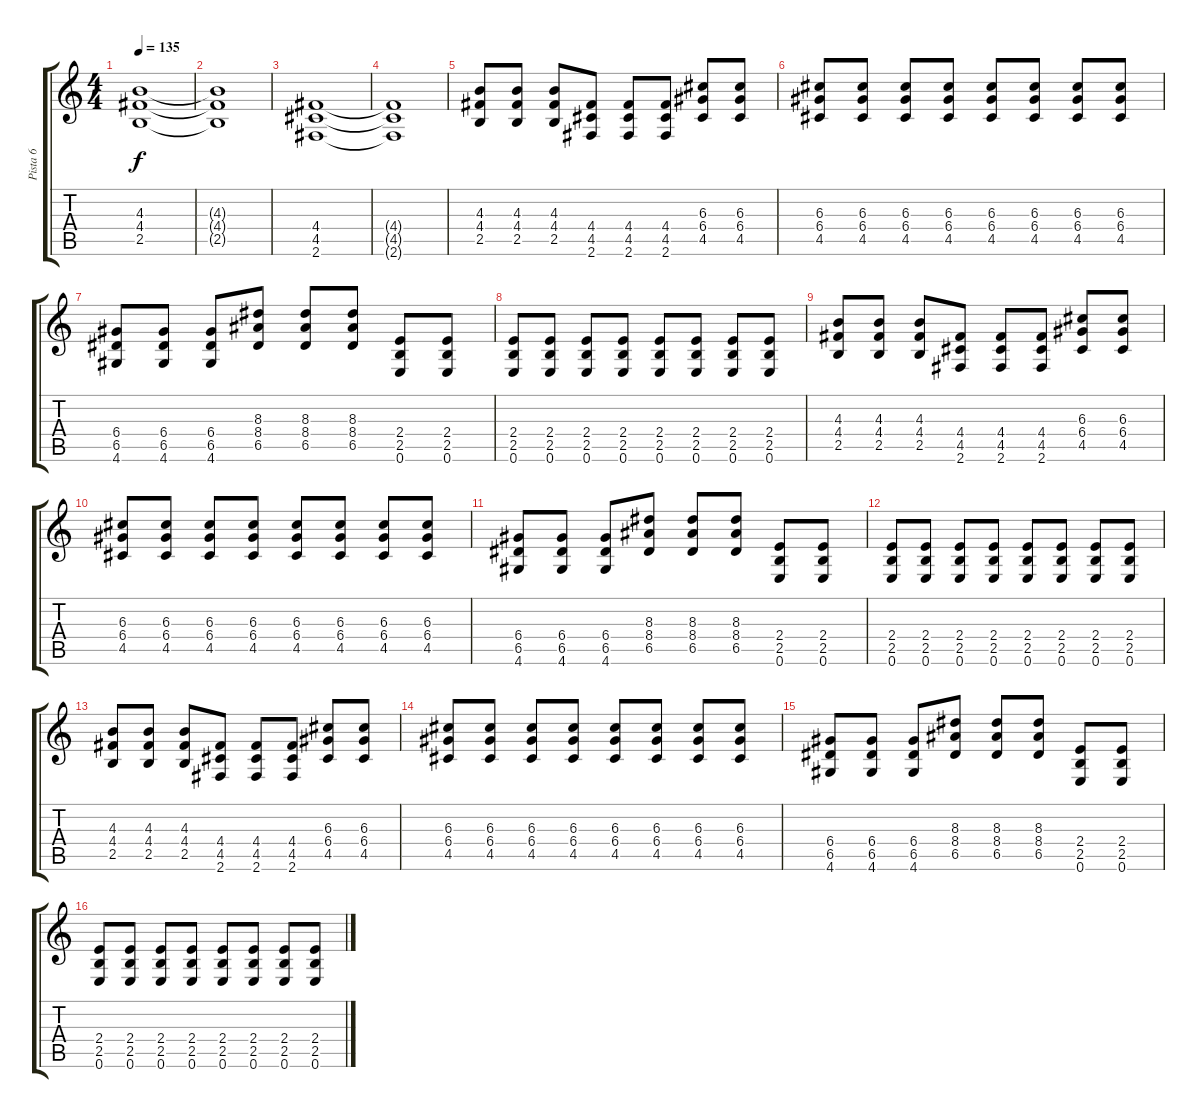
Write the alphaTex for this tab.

\track ("Pista 6" "Pista 6") {instrument overdrivenguitar}
\staff {score tabs}
\tuning (E4 B3 G3 D3 A2 E2) {hide}
\ts (4 4)
\tempo 135
\clef g2
\ks c
(4.3 4.4 2.5).1{dy f} |
(4.3{t} 4.4{t} 2.5{t}).1 |
(4.4 4.5 2.6).1 |
(4.4{t} 4.5{t} 2.6{t}).1 |
(4.3 4.4 2.5).8{volume 10} (4.3 4.4 2.5).8 (4.3 4.4 2.5).8 (4.4 4.5 2.6).8 (4.4 4.5 2.6).8 (4.4 4.5 2.6).8 (6.3 6.4 4.5).8 (6.3 6.4 4.5).8 |
(6.3 6.4 4.5).8 (6.3 6.4 4.5).8 (6.3 6.4 4.5).8 (6.3 6.4 4.5).8 (6.3 6.4 4.5).8 (6.3 6.4 4.5).8 (6.3 6.4 4.5).8 (6.3 6.4 4.5).8 |
(6.4 6.5 4.6).8 (6.4 6.5 4.6).8 (6.4 6.5 4.6).8 (8.3 8.4 6.5).8 (8.3 8.4 6.5).8 (8.3 8.4 6.5).8 (2.4 2.5 0.6).8 (2.4 2.5 0.6).8 |
(2.4 2.5 0.6).8 (2.4 2.5 0.6).8 (2.4 2.5 0.6).8 (2.4 2.5 0.6).8 (2.4 2.5 0.6).8 (2.4 2.5 0.6).8 (2.4 2.5 0.6).8 (2.4 2.5 0.6).8 |
(4.3 4.4 2.5).8 (4.3 4.4 2.5).8 (4.3 4.4 2.5).8 (4.4 4.5 2.6).8 (4.4 4.5 2.6).8 (4.4 4.5 2.6).8 (6.3 6.4 4.5).8 (6.3 6.4 4.5).8 |
(6.3 6.4 4.5).8 (6.3 6.4 4.5).8 (6.3 6.4 4.5).8 (6.3 6.4 4.5).8 (6.3 6.4 4.5).8 (6.3 6.4 4.5).8 (6.3 6.4 4.5).8 (6.3 6.4 4.5).8 |
(6.4 6.5 4.6).8 (6.4 6.5 4.6).8 (6.4 6.5 4.6).8 (8.3 8.4 6.5).8 (8.3 8.4 6.5).8 (8.3 8.4 6.5).8 (2.4 2.5 0.6).8 (2.4 2.5 0.6).8 |
(2.4 2.5 0.6).8 (2.4 2.5 0.6).8 (2.4 2.5 0.6).8 (2.4 2.5 0.6).8 (2.4 2.5 0.6).8 (2.4 2.5 0.6).8 (2.4 2.5 0.6).8 (2.4 2.5 0.6).8 |
(4.3 4.4 2.5).8 (4.3 4.4 2.5).8 (4.3 4.4 2.5).8 (4.4 4.5 2.6).8 (4.4 4.5 2.6).8 (4.4 4.5 2.6).8 (6.3 6.4 4.5).8 (6.3 6.4 4.5).8 |
(6.3 6.4 4.5).8 (6.3 6.4 4.5).8 (6.3 6.4 4.5).8 (6.3 6.4 4.5).8 (6.3 6.4 4.5).8 (6.3 6.4 4.5).8 (6.3 6.4 4.5).8 (6.3 6.4 4.5).8 |
(6.4 6.5 4.6).8 (6.4 6.5 4.6).8 (6.4 6.5 4.6).8 (8.3 8.4 6.5).8 (8.3 8.4 6.5).8 (8.3 8.4 6.5).8 (2.4 2.5 0.6).8 (2.4 2.5 0.6).8 |
(2.4 2.5 0.6).8 (2.4 2.5 0.6).8 (2.4 2.5 0.6).8 (2.4 2.5 0.6).8 (2.4 2.5 0.6).8 (2.4 2.5 0.6).8 (2.4 2.5 0.6).8 (2.4 2.5 0.6).8
